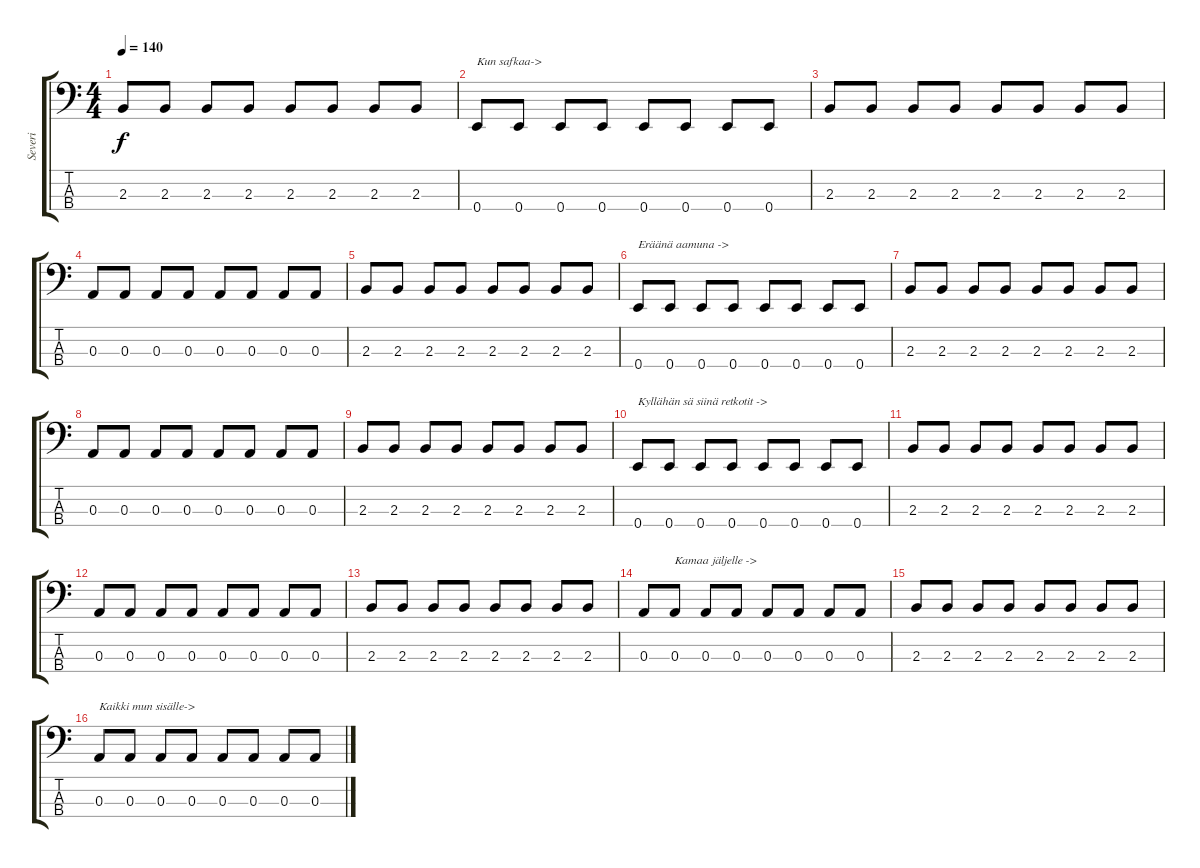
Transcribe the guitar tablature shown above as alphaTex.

\track ("Severi" "Severi") {instrument electricbassfinger}
\staff {score tabs}
\tuning (G2 D2 A1 E1) {hide}
\ts (4 4)
\tempo 140
\clef f4
\ks c
2.3.8{dy f} 2.3.8 2.3.8 2.3.8 2.3.8 2.3.8 2.3.8 2.3.8 |
0.4.8{txt "Kun safkaa->"} 0.4.8 0.4.8 0.4.8 0.4.8 0.4.8 0.4.8 0.4.8 |
2.3.8 2.3.8 2.3.8 2.3.8 2.3.8 2.3.8 2.3.8 2.3.8 |
0.3.8 0.3.8 0.3.8 0.3.8 0.3.8 0.3.8 0.3.8 0.3.8 |
2.3.8 2.3.8 2.3.8 2.3.8 2.3.8 2.3.8 2.3.8 2.3.8 |
0.4.8{txt "Eräänä aamuna ->"} 0.4.8 0.4.8 0.4.8 0.4.8 0.4.8 0.4.8 0.4.8 |
2.3.8 2.3.8 2.3.8 2.3.8 2.3.8 2.3.8 2.3.8 2.3.8 |
0.3.8 0.3.8 0.3.8 0.3.8 0.3.8 0.3.8 0.3.8 0.3.8 |
2.3.8 2.3.8 2.3.8 2.3.8 2.3.8 2.3.8 2.3.8 2.3.8 |
0.4.8{txt "Kyllähän sä siinä retkotit ->"} 0.4.8 0.4.8 0.4.8 0.4.8 0.4.8 0.4.8 0.4.8 |
2.3.8 2.3.8 2.3.8 2.3.8 2.3.8 2.3.8 2.3.8 2.3.8 |
0.3.8 0.3.8 0.3.8 0.3.8 0.3.8 0.3.8 0.3.8 0.3.8 |
2.3.8 2.3.8 2.3.8 2.3.8 2.3.8 2.3.8 2.3.8 2.3.8 |
0.3.8 0.3.8{txt "Kamaa jäljelle ->"} 0.3.8 0.3.8 0.3.8 0.3.8 0.3.8 0.3.8 |
2.3.8 2.3.8 2.3.8 2.3.8 2.3.8 2.3.8 2.3.8 2.3.8 |
0.3.8{txt "Kaikki mun sisälle->"} 0.3.8 0.3.8 0.3.8 0.3.8 0.3.8 0.3.8 0.3.8
